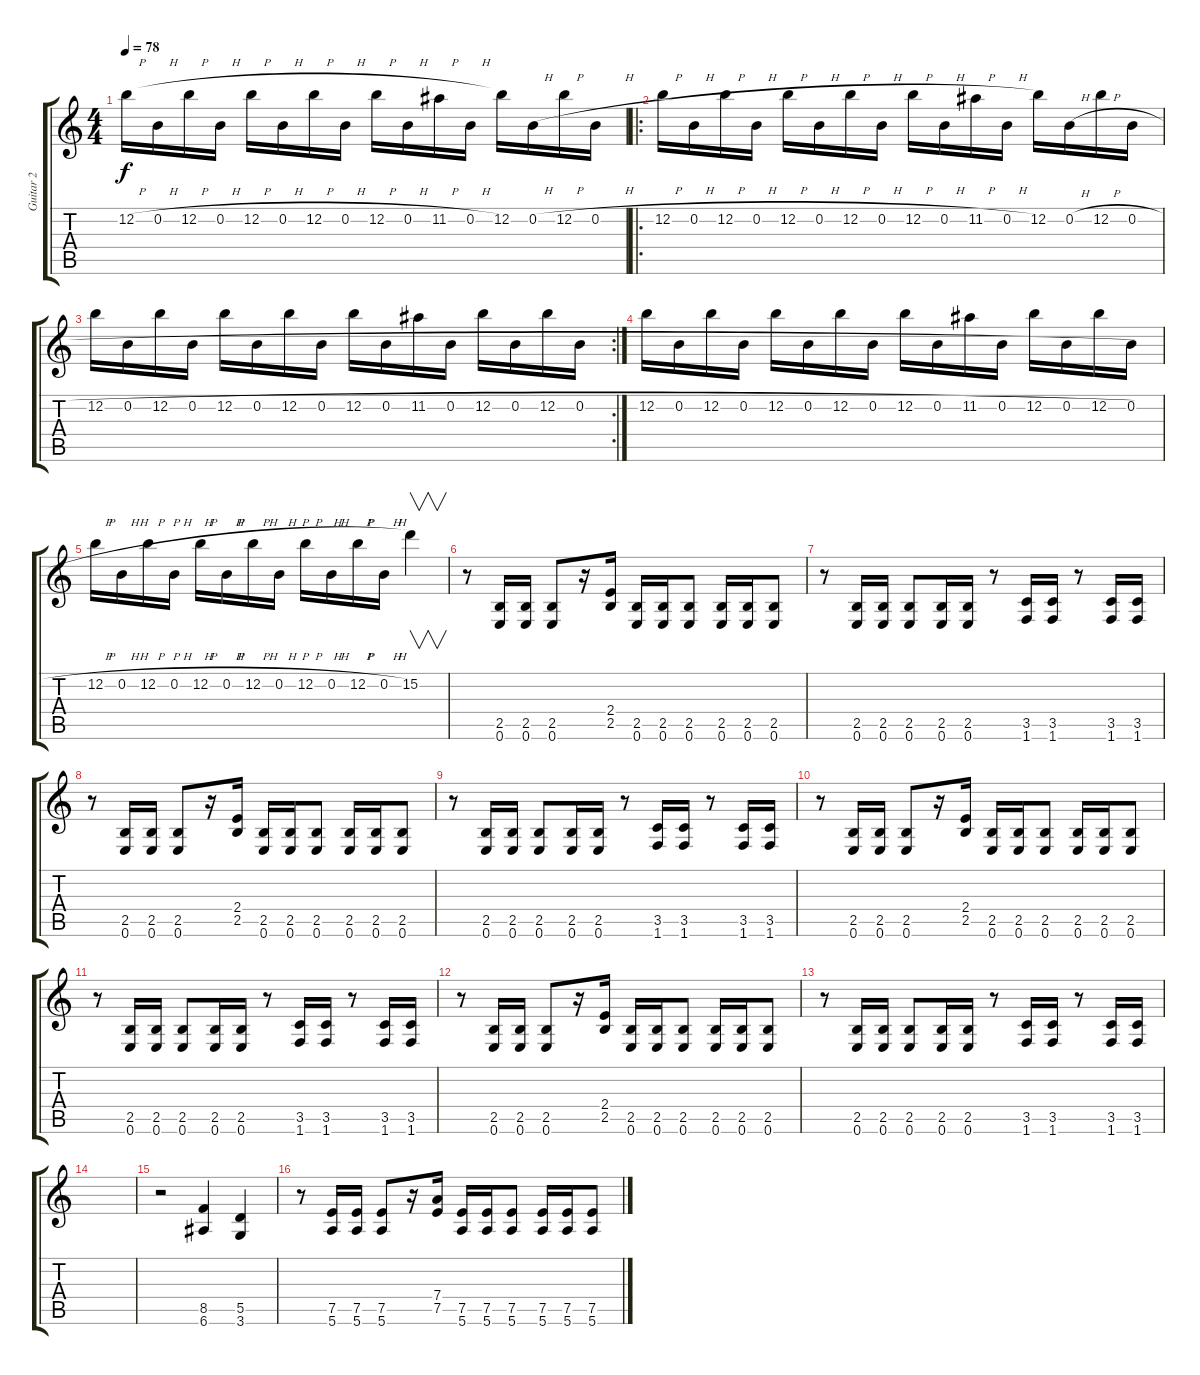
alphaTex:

\track ("Guitar 2" "Guitar 2") {instrument distortionguitar}
\staff {score tabs}
\tuning (E4 B3 G3 D3 A2 E2) {hide}
\ts (4 4)
\tempo 78
\clef g2
\ks c
12.2{h}.16{dy f} 0.2{h}.16 12.2{h}.16 0.2{h}.16 12.2{h}.16 0.2{h}.16 12.2{h}.16 0.2{h}.16 12.2{h}.16 0.2{h}.16 11.2{h}.16 0.2{h}.16 12.2.16 0.2{h}.16 12.2{h}.16 0.2{h}.16 |
\ro
12.2{h}.16 0.2{h}.16 12.2{h}.16 0.2{h}.16 12.2{h}.16 0.2{h}.16 12.2{h}.16 0.2{h}.16 12.2{h}.16 0.2{h}.16 11.2{h}.16 0.2{h}.16 12.2.16 0.2{h}.16 12.2{h}.16 0.2{h}.16 |
\rc 2
12.2{h}.16 0.2{h}.16 12.2{h}.16 0.2{h}.16 12.2{h}.16 0.2{h}.16 12.2{h}.16 0.2{h}.16 12.2{h}.16 0.2{h}.16 11.2{h}.16 0.2{h}.16 12.2{h}.16 0.2{h}.16 12.2{h}.16 0.2{h}.16 |
12.2{h}.16 0.2{h}.16 12.2{h}.16 0.2{h}.16 12.2{h}.16 0.2{h}.16 12.2{h}.16 0.2{h}.16 12.2{h}.16 0.2{h}.16 11.2{h}.16 0.2{h}.16 12.2{h}.16 0.2{h}.16 12.2{h}.16 0.2{h}.16 |
12.2{h}.16 0.2{h}.16 12.2{h}.16 0.2{h}.16 12.2{h}.16 0.2{h}.16 12.2{h}.16 0.2{h}.16 12.2{h}.16 0.2{h}.16 12.2{h}.16 0.2{h}.16 15.2.4{v} |
r.8 (2.5 0.6).16 (2.5 0.6).16 (2.5 0.6).8 r.16 (2.4 2.5).16 (2.5 0.6).16 (2.5 0.6).16 (2.5 0.6).8 (2.5 0.6).16 (2.5 0.6).16 (2.5 0.6).8 |
r.8 (2.5 0.6).16 (2.5 0.6).16 (2.5 0.6).8 (2.5 0.6).16 (2.5 0.6).16 r.8 (3.5 1.6).16 (3.5 1.6).16 r.8 (3.5 1.6).16 (3.5 1.6).16 |
r.8 (2.5 0.6).16 (2.5 0.6).16 (2.5 0.6).8 r.16 (2.4 2.5).16 (2.5 0.6).16 (2.5 0.6).16 (2.5 0.6).8 (2.5 0.6).16 (2.5 0.6).16 (2.5 0.6).8 |
r.8 (2.5 0.6).16 (2.5 0.6).16 (2.5 0.6).8 (2.5 0.6).16 (2.5 0.6).16 r.8 (3.5 1.6).16 (3.5 1.6).16 r.8 (3.5 1.6).16 (3.5 1.6).16 |
r.8 (2.5 0.6).16 (2.5 0.6).16 (2.5 0.6).8 r.16 (2.4 2.5).16 (2.5 0.6).16 (2.5 0.6).16 (2.5 0.6).8 (2.5 0.6).16 (2.5 0.6).16 (2.5 0.6).8 |
r.8 (2.5 0.6).16 (2.5 0.6).16 (2.5 0.6).8 (2.5 0.6).16 (2.5 0.6).16 r.8 (3.5 1.6).16 (3.5 1.6).16 r.8 (3.5 1.6).16 (3.5 1.6).16 |
r.8 (2.5 0.6).16 (2.5 0.6).16 (2.5 0.6).8 r.16 (2.4 2.5).16 (2.5 0.6).16 (2.5 0.6).16 (2.5 0.6).8 (2.5 0.6).16 (2.5 0.6).16 (2.5 0.6).8 |
r.8 (2.5 0.6).16 (2.5 0.6).16 (2.5 0.6).8 (2.5 0.6).16 (2.5 0.6).16 r.8 (3.5 1.6).16 (3.5 1.6).16 r.8 (3.5 1.6).16 (3.5 1.6).16 |
|
r.2 (8.5 6.6).4 (5.5 3.6).4 |
r.8 (7.5 5.6).16 (7.5 5.6).16 (7.5 5.6).8 r.16 (7.4 7.5).16 (7.5 5.6).16 (7.5 5.6).16 (7.5 5.6).8 (7.5 5.6).16 (7.5 5.6).16 (7.5 5.6).8
